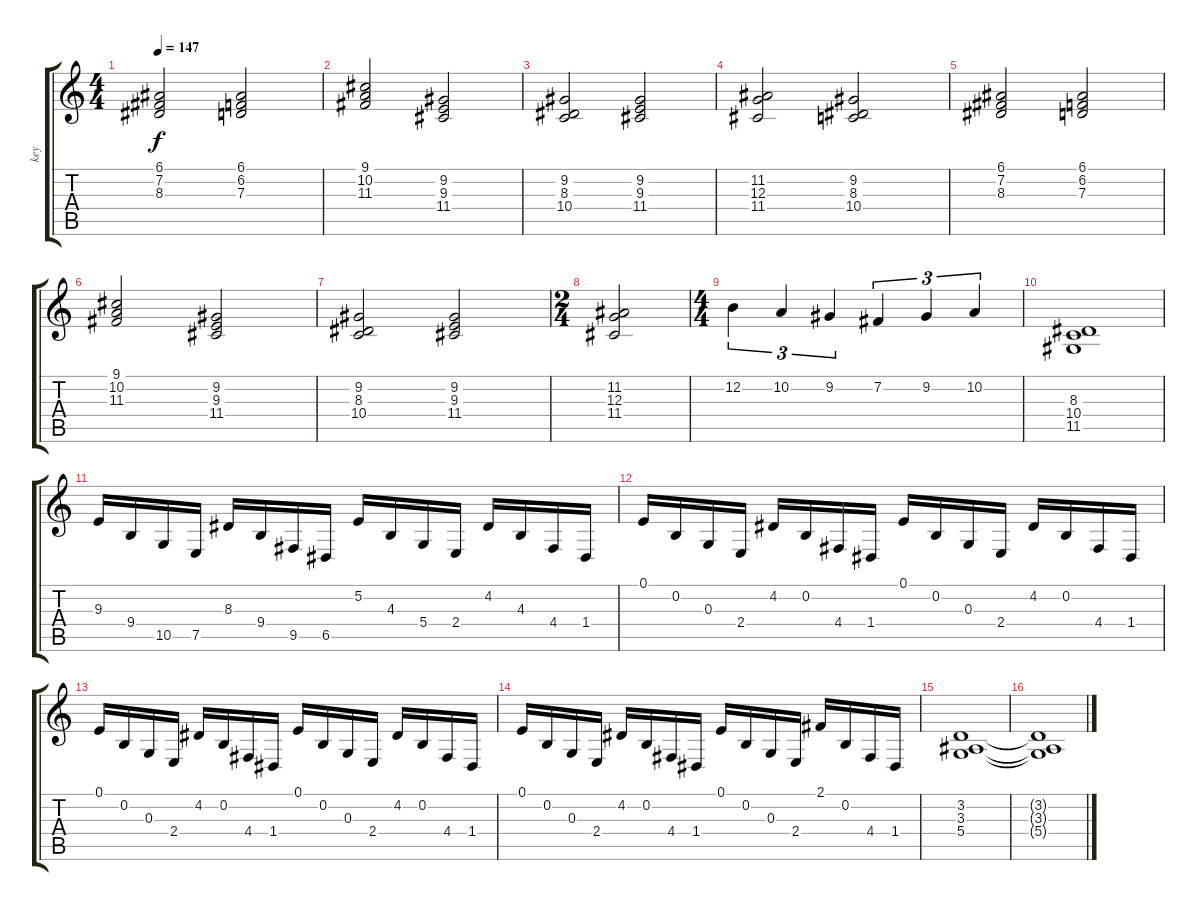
\track ("key" "key") {instrument drawbarorgan}
\staff {score tabs}
\tuning (E4 B3 G3 D3 A2 E2) {hide}
\ts (4 4)
\tempo 147
\clef g2
\ks c
(6.1 7.2 8.3).2{dy f} (6.1 6.2 7.3).2 |
(9.1 10.2 11.3).2 (9.2 9.3 11.4).2 |
(9.2 8.3 10.4).2 (9.2 9.3 11.4).2 |
(11.2 12.3 11.4).2 (9.2 8.3 10.4).2 |
(6.1 7.2 8.3).2 (6.1 6.2 7.3).2 |
(9.1 10.2 11.3).2 (9.2 9.3 11.4).2 |
(9.2 8.3 10.4).2 (9.2 9.3 11.4).2 |
\ts (2 4)
(11.2 12.3 11.4).2 |
\ts (4 4)
12.2.4{tu (3 2)} 10.2.4{tu (3 2)} 9.2.4{tu (3 2)} 7.2.4{tu (3 2)} 9.2.4{tu (3 2)} 10.2.4{tu (3 2)} |
(8.3 10.4 11.5).1 |
9.3.16 9.4.16 10.5.16 7.5.16 8.3.16 9.4.16 9.5.16 6.5.16 5.2.16 4.3.16 5.4.16 2.4.16 4.2.16 4.3.16 4.4.16 1.4.16 |
0.1.16 0.2.16 0.3.16 2.4.16 4.2.16 0.2.16 4.4.16 1.4.16 0.1.16 0.2.16 0.3.16 2.4.16 4.2.16 0.2.16 4.4.16 1.4.16 |
0.1.16 0.2.16 0.3.16 2.4.16 4.2.16 0.2.16 4.4.16 1.4.16 0.1.16 0.2.16 0.3.16 2.4.16 4.2.16 0.2.16 4.4.16 1.4.16 |
0.1.16 0.2.16 0.3.16 2.4.16 4.2.16 0.2.16 4.4.16 1.4.16 0.1.16 0.2.16 0.3.16 2.4.16 2.1.16 0.2.16 4.4.16 1.4.16 |
(3.2 3.3 5.4).1 |
(3.2{t} 3.3{t} 5.4{t}).1
